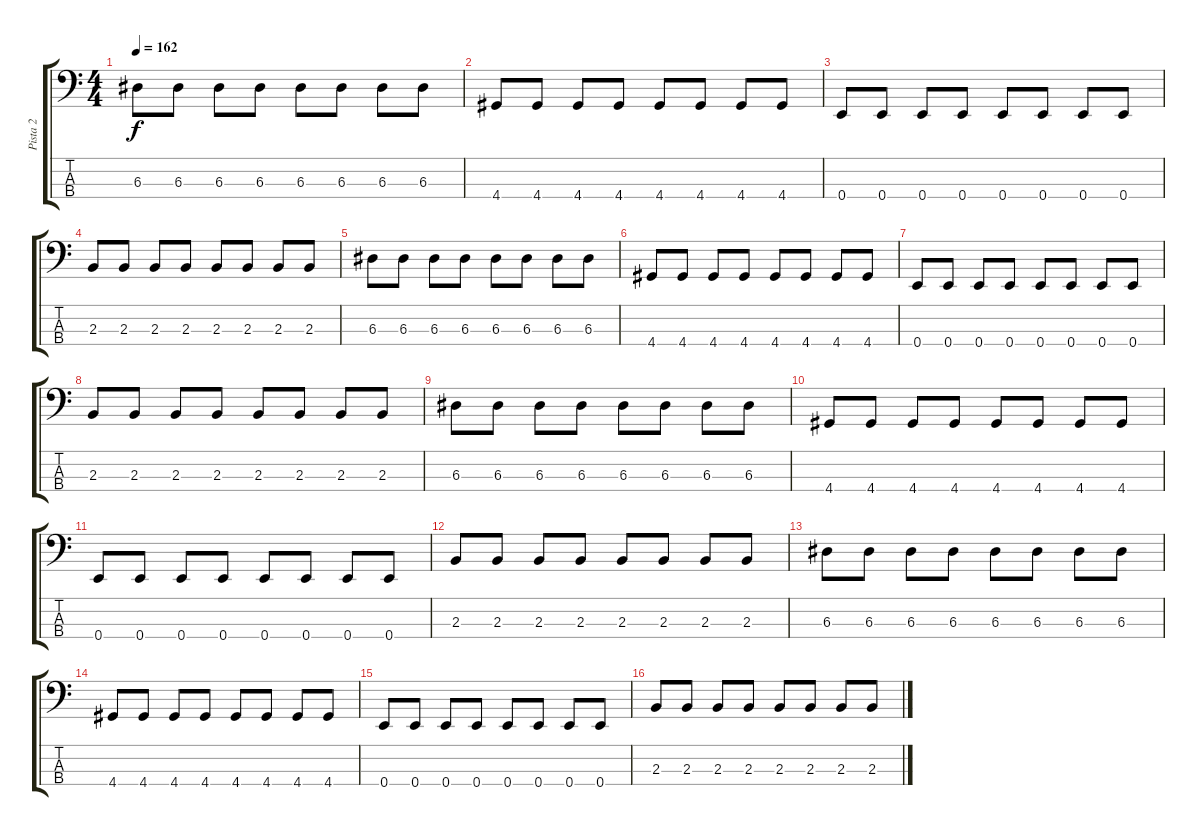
\track ("Pista 2" "Pista 2") {instrument electricbasspick}
\staff {score tabs}
\tuning (G2 D2 A1 E1) {hide}
\ts (4 4)
\tempo 162
\clef f4
\ks c
6.3.8{dy f} 6.3.8 6.3.8 6.3.8 6.3.8 6.3.8 6.3.8 6.3.8 |
4.4.8 4.4.8 4.4.8 4.4.8 4.4.8 4.4.8 4.4.8 4.4.8 |
0.4.8 0.4.8 0.4.8 0.4.8 0.4.8 0.4.8 0.4.8 0.4.8 |
2.3.8 2.3.8 2.3.8 2.3.8 2.3.8 2.3.8 2.3.8 2.3.8 |
6.3.8 6.3.8 6.3.8 6.3.8 6.3.8 6.3.8 6.3.8 6.3.8 |
4.4.8 4.4.8 4.4.8 4.4.8 4.4.8 4.4.8 4.4.8 4.4.8 |
0.4.8 0.4.8 0.4.8 0.4.8 0.4.8 0.4.8 0.4.8 0.4.8 |
2.3.8 2.3.8 2.3.8 2.3.8 2.3.8 2.3.8 2.3.8 2.3.8 |
6.3.8 6.3.8 6.3.8 6.3.8 6.3.8 6.3.8 6.3.8 6.3.8 |
4.4.8 4.4.8 4.4.8 4.4.8 4.4.8 4.4.8 4.4.8 4.4.8 |
0.4.8 0.4.8 0.4.8 0.4.8 0.4.8 0.4.8 0.4.8 0.4.8 |
2.3.8 2.3.8 2.3.8 2.3.8 2.3.8 2.3.8 2.3.8 2.3.8 |
6.3.8 6.3.8 6.3.8 6.3.8 6.3.8 6.3.8 6.3.8 6.3.8 |
4.4.8 4.4.8 4.4.8 4.4.8 4.4.8 4.4.8 4.4.8 4.4.8 |
0.4.8 0.4.8 0.4.8 0.4.8 0.4.8 0.4.8 0.4.8 0.4.8 |
2.3.8 2.3.8 2.3.8 2.3.8 2.3.8 2.3.8 2.3.8 2.3.8
